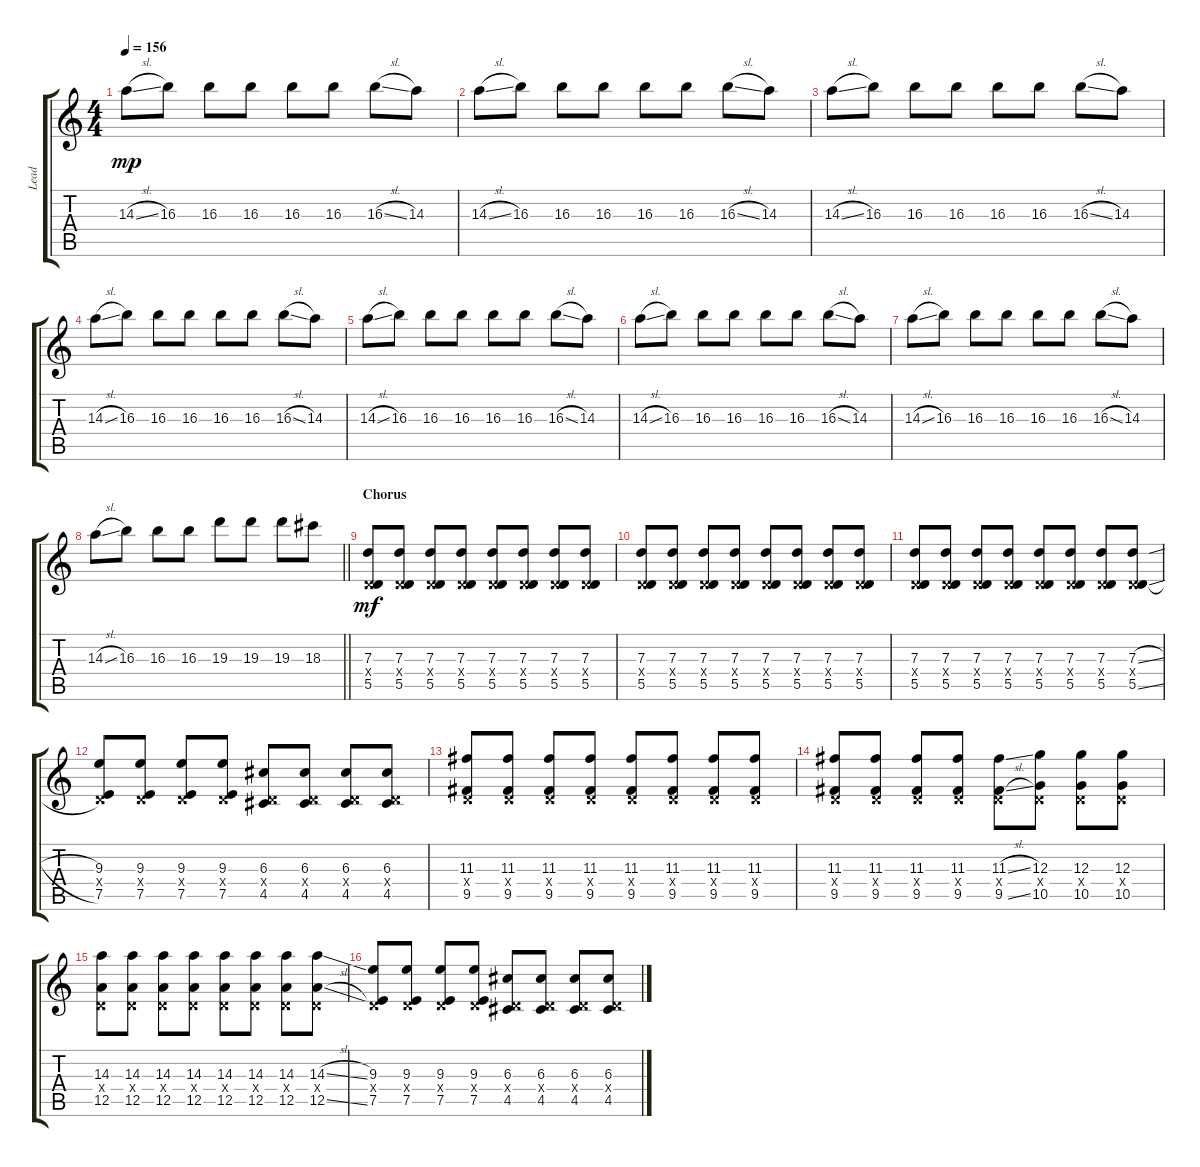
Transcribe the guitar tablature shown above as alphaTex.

\track ("Lead" "Lead") {instrument distortionguitar}
\staff {score tabs}
\tuning (E4 B3 G3 D3 A2 E2) {hide}
\ts (4 4)
\tempo 156
\clef g2
\ks c
14.3{sl}.8{dy mp} 16.3.8 16.3.8 16.3.8 16.3.8 16.3.8 16.3{sl}.8 14.3.8 |
14.3{sl}.8 16.3.8 16.3.8 16.3.8 16.3.8 16.3.8 16.3{sl}.8 14.3.8 |
14.3{sl}.8 16.3.8 16.3.8 16.3.8 16.3.8 16.3.8 16.3{sl}.8 14.3.8 |
14.3{sl}.8 16.3.8 16.3.8 16.3.8 16.3.8 16.3.8 16.3{sl}.8 14.3.8 |
14.3{sl}.8 16.3.8 16.3.8 16.3.8 16.3.8 16.3.8 16.3{sl}.8 14.3.8 |
14.3{sl}.8 16.3.8 16.3.8 16.3.8 16.3.8 16.3.8 16.3{sl}.8 14.3.8 |
14.3{sl}.8 16.3.8 16.3.8 16.3.8 16.3.8 16.3.8 16.3{sl}.8 14.3.8 |
\barLineRight lightlight
14.3{sl}.8 16.3.8 16.3.8 16.3.8 19.3.8 19.3.8 19.3.8 18.3.8 |
\section ("" "Chorus")
(7.3 0.4{x} 5.5).8{dy mf volume 15 instrument distortionguitar} (7.3 0.4{x} 5.5).8 (7.3 0.4{x} 5.5).8 (7.3 0.4{x} 5.5).8 (7.3 0.4{x} 5.5).8 (7.3 0.4{x} 5.5).8 (7.3 0.4{x} 5.5).8 (7.3 0.4{x} 5.5).8 |
(7.3 0.4{x} 5.5).8 (7.3 0.4{x} 5.5).8 (7.3 0.4{x} 5.5).8 (7.3 0.4{x} 5.5).8 (7.3 0.4{x} 5.5).8 (7.3 0.4{x} 5.5).8 (7.3 0.4{x} 5.5).8 (7.3 0.4{x} 5.5).8 |
(7.3 0.4{x} 5.5).8 (7.3 0.4{x} 5.5).8 (7.3 0.4{x} 5.5).8 (7.3 0.4{x} 5.5).8 (7.3 0.4{x} 5.5).8 (7.3 0.4{x} 5.5).8 (7.3 0.4{x} 5.5).8 (7.3{sl} 0.4{x} 5.5{sl}).8 |
(9.3 0.4{x} 7.5).8 (9.3 0.4{x} 7.5).8 (9.3 0.4{x} 7.5).8 (9.3 0.4{x} 7.5).8 (6.3 0.4{x} 4.5).8 (6.3 0.4{x} 4.5).8 (6.3 0.4{x} 4.5).8 (6.3 0.4{x} 4.5).8 |
(11.3 0.4{x} 9.5).8 (11.3 0.4{x} 9.5).8 (11.3 0.4{x} 9.5).8 (11.3 0.4{x} 9.5).8 (11.3 0.4{x} 9.5).8 (11.3 0.4{x} 9.5).8 (11.3 0.4{x} 9.5).8 (11.3 0.4{x} 9.5).8 |
(11.3 0.4{x} 9.5).8 (11.3 0.4{x} 9.5).8 (11.3 0.4{x} 9.5).8 (11.3 0.4{x} 9.5).8 (11.3{sl} 0.4{x} 9.5{sl}).8 (12.3 0.4{x} 10.5).8 (12.3 0.4{x} 10.5).8 (12.3 0.4{x} 10.5).8 |
(14.3 0.4{x} 12.5).8 (14.3 0.4{x} 12.5).8 (14.3 0.4{x} 12.5).8 (14.3 0.4{x} 12.5).8 (14.3 0.4{x} 12.5).8 (14.3 0.4{x} 12.5).8 (14.3 0.4{x} 12.5).8 (14.3{sl} 0.4{x} 12.5{sl}).8 |
(9.3 0.4{x} 7.5).8 (9.3 0.4{x} 7.5).8 (9.3 0.4{x} 7.5).8 (9.3 0.4{x} 7.5).8 (6.3 0.4{x} 4.5).8 (6.3 0.4{x} 4.5).8 (6.3 0.4{x} 4.5).8 (6.3 0.4{x} 4.5).8
